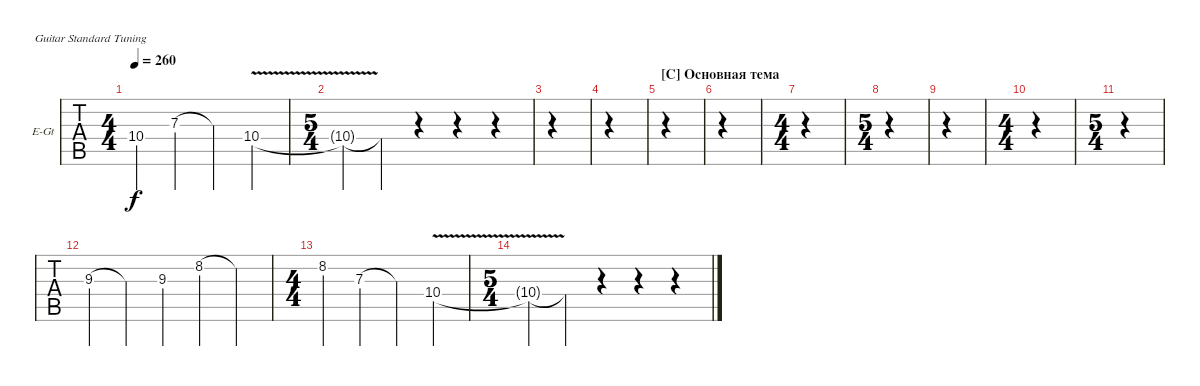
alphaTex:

\defaultSystemsLayout 4
\bracketExtendMode groupsimilarinstruments
\firstSystemTrackNameOrientation horizontal
\otherSystemsTrackNameOrientation horizontal
\track ("Solo Guitar" "E-Gt") {instrument electricguitarclean}
\staff {tabs}
\tuning (E4 B3 G3 D3 A2 E2)
\displaytranspose 0
\ts (4 4)
\tempo 260
\clef g2
\scale
0.39527
\ks c
10.4{t}.4{dy f} 7.3.4 7.3{t}.4 10.4{v}.4 |
\ts (5 4)
\scale
0.485477 10.4{t}.4 10.4{t}.4 r.4 r.4 r.4 |
\scale
0.257261 |
\scale
0.257261 |
\section ("C" "Основная тема")
\scale
0.257261 |
\scale
0.257261 |
\ts (4 4)
\scale
0.485477 |
\ts (5 4)
\scale
0.39527 |
\scale
0.209459 |
\ts (4 4)
\scale
0.39527 |
\ts (5 4)
\scale
0.39527 |
\scale
0.209459 9.3.4 9.3{t}.4 9.3.4 8.2.4 8.2{t}.4 |
\ts (4 4)
\scale
0.39527 8.2.4 7.3.4 7.3{t}.4 10.4{v}.4 |
\ts (5 4)
\scale
0.485477 10.4{t}.4 10.4{t}.4 r.4 r.4 r.4 |
\scale
0.257261 |
\scale
0.257261
